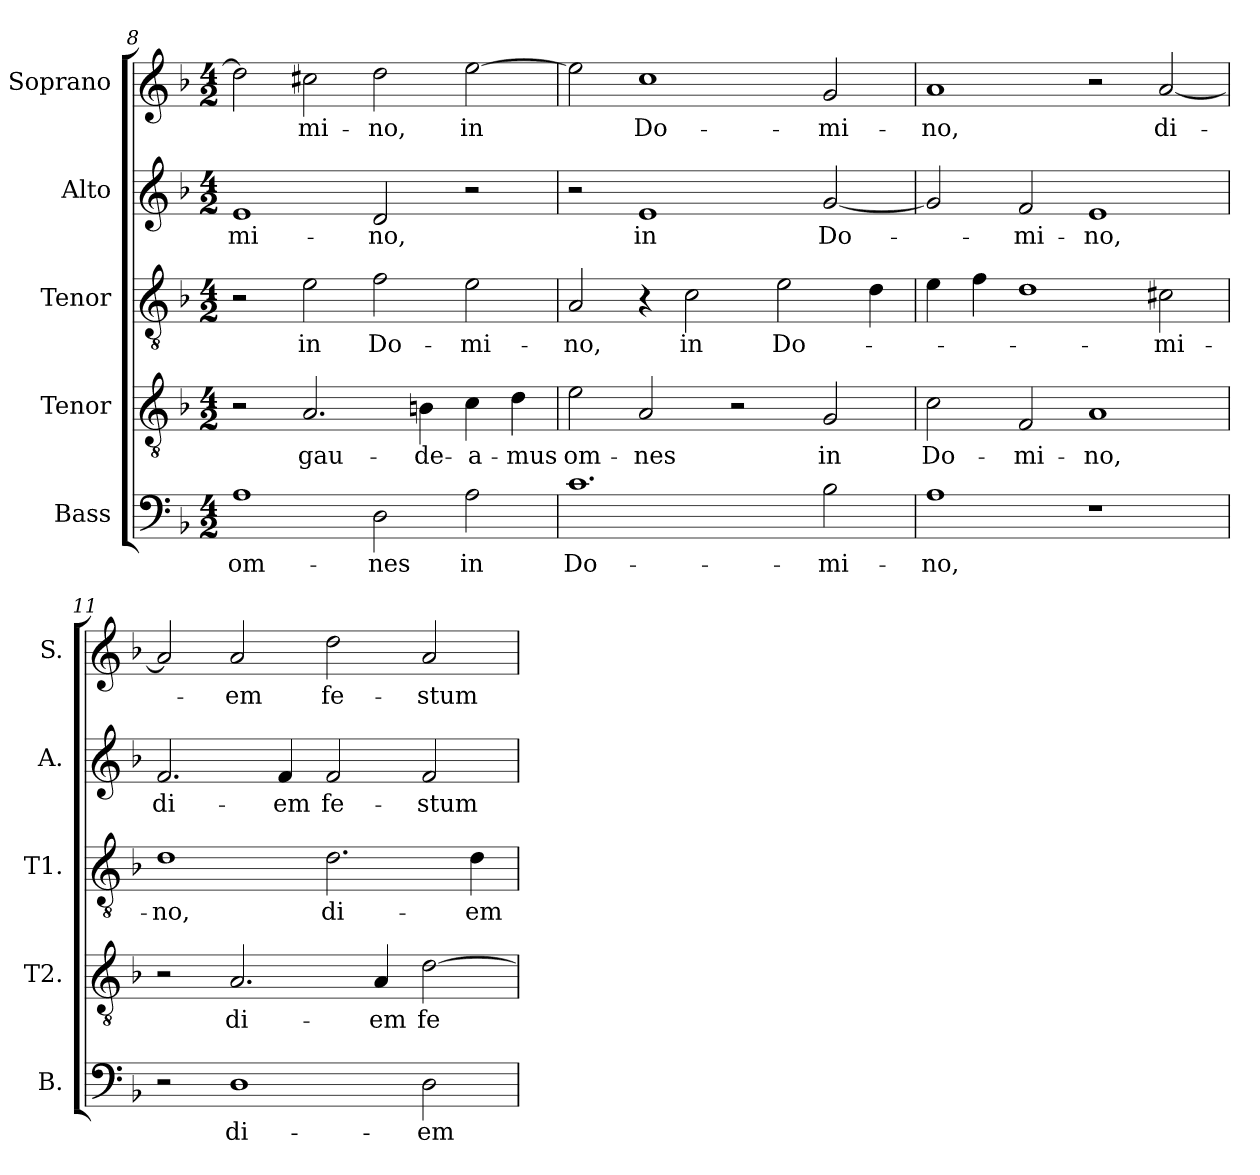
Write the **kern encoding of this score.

**kern	**text	**kern	**text	**kern	**text	**kern	**text	**kern	**text
*part5	*part5	*part4	*part4	*part3	*part3	*part2	*part2	*part1	*part1
*staff5	*staff5	*staff4	*staff4	*staff3	*staff3	*staff2	*staff2	*staff1	*staff1
*I"Bass	*	*I"Tenor	*	*I"Tenor	*	*I"Alto	*	*I"Soprano	*
*I'B.	*	*I'T2.	*	*I'T1.	*	*I'A.	*	*I'S.	*
*clefF4	*	*clefGv2	*	*clefGv2	*	*clefG2	*	*clefG2	*
*	*	*ITrd7c12	*	*ITrd7c12	*	*	*	*	*
*k[b-]	*	*k[b-]	*	*k[b-]	*	*k[b-]	*	*k[b-]	*
*F:	*	*F:	*	*F:	*	*F:	*	*F:	*
*M4/2	*	*M4/2	*	*M4/2	*	*M4/2	*	*M4/2	*
=8	=8	=8	=8	=8	=8	=8	=8	=8	=8
!	!LO:LY:b:color=#000000	!	!	!	!	!	!	!	!
!	!	!	!	!	!	!	!LO:LY:b:color=#000000	!	!
1Ai	om-	2r	.	2r	.	1ei	-mi-	2ddi\]	.
!	!	!	!LO:LY:b:color=#000000	!	!	!	!	!	!
!	!	!	!	!	!LO:LY:b:color=#000000	!	!	!	!
!	!	!	!	!	!	!	!	!	!LO:LY:b:color=#000000
.	.	2.AAi/	gau-	2Ei\	in	.	.	2cc#Xi\	-mi-
!	!LO:LY:b:color=#000000	!	!	!	!	!	!	!	!
!	!	!	!	!	!LO:LY:b:color=#000000	!	!	!	!
!	!	!	!	!	!	!	!LO:LY:b:color=#000000	!	!
!	!	!	!	!	!	!	!	!	!LO:LY:b:color=#000000
2Di\	-nes	.	.	2Fi\	Do-	2di/	-no,	2ddi\	-no,
!	!	!	!LO:LY:b:color=#000000	!	!	!	!	!	!
.	.	4BBni\	-de-	.	.	.	.	.	.
!	!LO:LY:b:color=#000000	!	!	!	!	!	!	!	!
!	!	!	!LO:LY:b:color=#000000	!	!	!	!	!	!
!	!	!	!	!	!LO:LY:b:color=#000000	!	!	!	!
!	!	!	!	!	!	!	!	!	!LO:LY:b:color=#000000
2Ai\	in	4Ci\	-a-	2Ei\	-mi-	2r	.	[2eei\	in
!	!	!	!LO:LY:b:color=#000000	!	!	!	!	!	!
.	.	4Di\	-mus	.	.	.	.	.	.
!!LO:LB:g=z
=9	=9	=9	=9	=9	=9	=9	=9	=9	=9
!	!LO:LY:b:color=#000000	!	!	!	!	!	!	!	!
!	!	!	!LO:LY:b:color=#000000	!	!	!	!	!	!
!	!	!	!	!	!LO:LY:b:color=#000000	!	!	!	!
1.ci	Do-	2Ei\	om-	2AAi/	-no,	2r	.	2eei\]	.
!	!	!	!LO:LY:b:color=#000000	!	!	!	!	!	!
!	!	!	!	!	!	!	!LO:LY:b:color=#000000	!	!
!	!	!	!	!	!	!	!	!	!LO:LY:b:color=#000000
.	.	2AAi/	-nes	4r	.	1ei	in	1cci	Do-
!	!	!	!	!	!LO:LY:b:color=#000000	!	!	!	!
.	.	.	.	2Ci\	in	.	.	.	.
.	.	2r	.	.	.	.	.	.	.
!	!	!	!	!	!LO:LY:b:color=#000000	!	!	!	!
.	.	.	.	2Ei\	Do-	.	.	.	.
!	!LO:LY:b:color=#000000	!	!	!	!	!	!	!	!
!	!	!	!LO:LY:b:color=#000000	!	!	!	!	!	!
!	!	!	!	!	!	!	!LO:LY:b:color=#000000	!	!
!	!	!	!	!	!	!	!	!	!LO:LY:b:color=#000000
2B-i\	-mi-	2GGi/	in	.	.	[2gi/	Do-	2gi/	-mi-
.	.	.	.	4Di\	.	.	.	.	.
=10	=10	=10	=10	=10	=10	=10	=10	=10	=10
!	!LO:LY:b:color=#000000	!	!	!	!	!	!	!	!
!	!	!	!LO:LY:b:color=#000000	!	!	!	!	!	!
!	!	!	!	!	!	!	!	!	!LO:LY:b:color=#000000
1Ai	-no,	2Ci\	Do-	4Ei\	.	2gi/]	.	1ai	-no,
.	.	.	.	4Fi\	.	.	.	.	.
!	!	!	!LO:LY:b:color=#000000	!	!	!	!	!	!
!	!	!	!	!	!	!	!LO:LY:b:color=#000000	!	!
.	.	2FFi/	-mi-	1Di	.	2fi/	-mi-	.	.
!	!	!	!LO:LY:b:color=#000000	!	!	!	!	!	!
!	!	!	!	!	!	!	!LO:LY:b:color=#000000	!	!
1r	.	1AAi	-no,	.	.	1ei	-no,	2r	.
!	!	!	!	!	!LO:LY:b:color=#000000	!	!	!	!
!	!	!	!	!	!	!	!	!	!LO:LY:b:color=#000000
.	.	.	.	2C#Xi\	-mi-	.	.	[2ai/	di-
=11	=11	=11	=11	=11	=11	=11	=11	=11	=11
!	!	!	!	!	!LO:LY:b:color=#000000	!	!	!	!
!	!	!	!	!	!	!	!LO:LY:b:color=#000000	!	!
2r	.	2r	.	1Di	-no,	2.fi/	di-	2ai/]	.
!	!LO:LY:b:color=#000000	!	!	!	!	!	!	!	!
!	!	!	!LO:LY:b:color=#000000	!	!	!	!	!	!
!	!	!	!	!	!	!	!	!	!LO:LY:b:color=#000000
1Di	di-	2.AAi/	di-	.	.	.	.	2ai/	-em
!	!	!	!	!	!	!	!LO:LY:b:color=#000000	!	!
.	.	.	.	.	.	4fi/	-em	.	.
!	!	!	!	!	!LO:LY:b:color=#000000	!	!	!	!
!	!	!	!	!	!	!	!LO:LY:b:color=#000000	!	!
!	!	!	!	!	!	!	!	!	!LO:LY:b:color=#000000
.	.	.	.	2.Di\	di-	2fi/	fe-	2ddi\	fe-
!	!	!	!LO:LY:b:color=#000000	!	!	!	!	!	!
.	.	4AAi/	-em	.	.	.	.	.	.
!	!LO:LY:b:color=#000000	!	!	!	!	!	!	!	!
!	!	!	!LO:LY:b:color=#000000	!	!	!	!	!	!
!	!	!	!	!	!	!	!LO:LY:b:color=#000000	!	!
!	!	!	!	!	!	!	!	!	!LO:LY:b:color=#000000
2Di\	-em	[2Di\	fe-	.	.	2fi/	-stum	2ai/	-stum
!	!	!	!	!	!LO:LY:b:color=#000000	!	!	!	!
.	.	.	.	4Di\	-em	.	.	.	.
=	=	=	=	=	=	=	=	=	=
*-	*-	*-	*-	*-	*-	*-	*-	*-	*-
